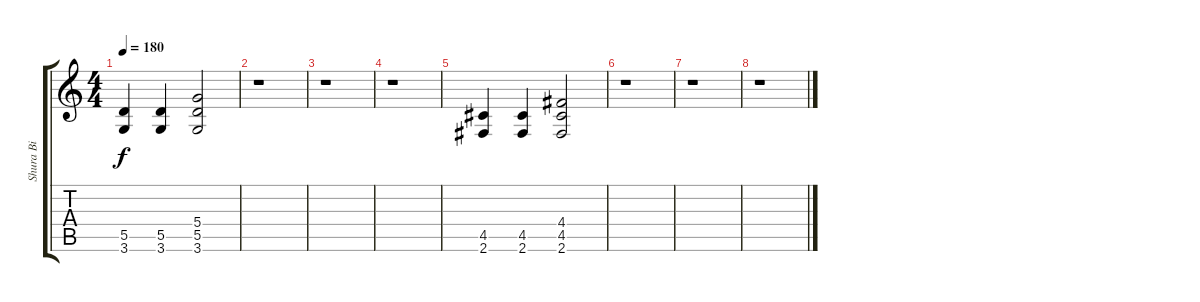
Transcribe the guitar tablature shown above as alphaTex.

\track ("Shura Bi" "Shura Bi") {instrument electricguitarclean}
\staff {score tabs}
\tuning (E4 B3 G3 D3 A2 E2) {hide}
\ts (4 4)
\tempo 180
\clef g2
\ks c
(5.5 3.6).4{dy f} (5.5 3.6).4 (5.4 5.5 3.6).2 |
r.1 |
r.1 |
r.1 |
(4.5 2.6).4 (4.5 2.6).4 (4.4 4.5 2.6).2 |
r.1 |
r.1 |
r.1
